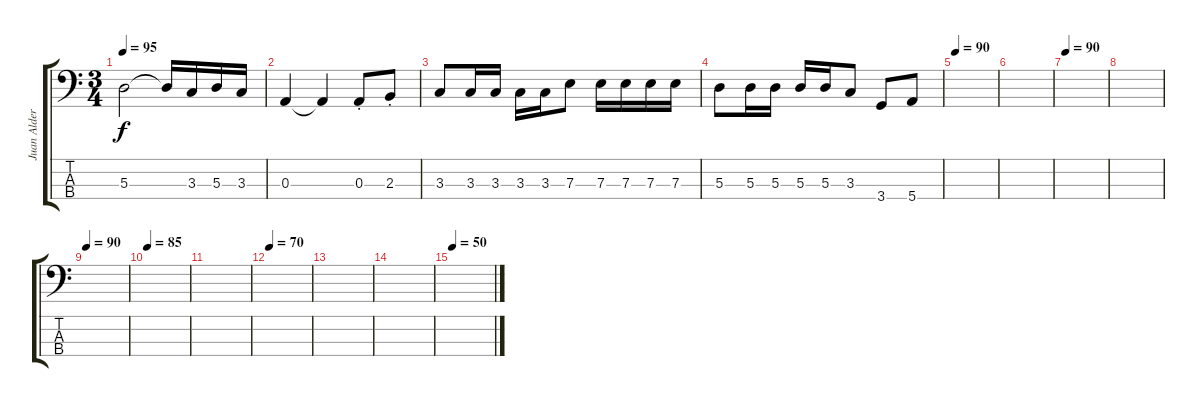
\track ("Juan Alderete " "Juan Alder") {instrument electricbassfinger}
\staff {score tabs}
\tuning (G2 D2 A1 E1) {hide}
\ts (3 4)
\tempo 95
\clef f4
\ks c
5.3.2{dy f} 5.3{t}.16 3.3.16 5.3.16 3.3.16 |
0.3.4 0.3{t}.4 0.3{st}.8 2.3{st}.8 |
3.3.8 3.3.16 3.3.16 3.3.16 3.3.16 7.3.8 7.3.16 7.3.16 7.3.16 7.3.16 |
5.3.8 5.3.16 5.3.16 5.3.16 5.3.16 3.3.8 3.4.8 5.4.8 |
\tempo 90
|
|
\tempo 90
|
|
\tempo 90
|
\tempo 85
|
|
\tempo 70
|
|
|
\tempo 50
